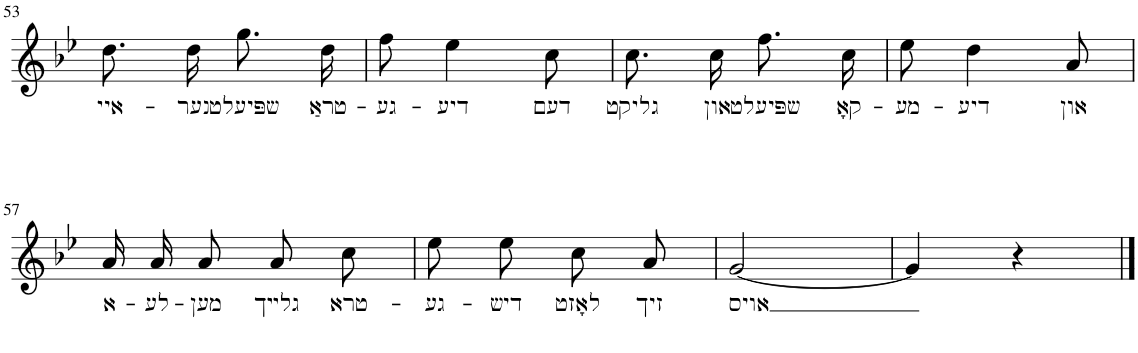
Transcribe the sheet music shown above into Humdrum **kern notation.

**kern	**text
*part1	*part1
*staff1	*staff1
*I"Piano	*
*I'Pno.	*
!!LO:PB:g=z
*clefG2	*
*k[b-e-]	*
*M2/4	*
=53	=53
!	!LO:LY:b
8.dd\L	איי-
!	!LO:LY:b
16dd\Jk	-נער
!	!LO:LY:b
8.gg\L	שפּיעלט
!	!LO:LY:b
16dd\Jk	טראַ-
=54	=54
!	!LO:LY:b
8ff\	-גע-
!	!LO:LY:b
4ee-\	-דיע
!	!LO:LY:b
8cc\	דעם
=55	=55
!	!LO:LY:b
8.cc\L	גליקט
!	!LO:LY:b
16cc\Jk	און
!	!LO:LY:b
8.ff\L	שפּיעלט
!	!LO:LY:b
16cc\Jk	קאָ-
=56	=56
!	!LO:LY:b
8ee-\	-מע-
!	!LO:LY:b
4dd\	-דיע
!	!LO:LY:b
8a/	און
!!LO:LB:g=z
=57	=57
!	!LO:LY:b
16a/LL	א-
!	!LO:LY:b
16a/J	-לע-
!	!LO:LY:b
8a/J	-מען
!	!LO:LY:b
8a\L	גלײך
!	!LO:LY:b
8cc\J	טרא-
=58	=58
!	!LO:LY:b
8ee-\L	-גע-
!	!LO:LY:b
8ee-\J	-דיש
!	!LO:LY:b
8cc\L	לאָזט
!	!LO:LY:b
8a\J	זיך
=59	=59
!	!LO:LY:b
[2g/	אויס
=60	=60
4g/]	.
4r	.
==	==
*-	*-
